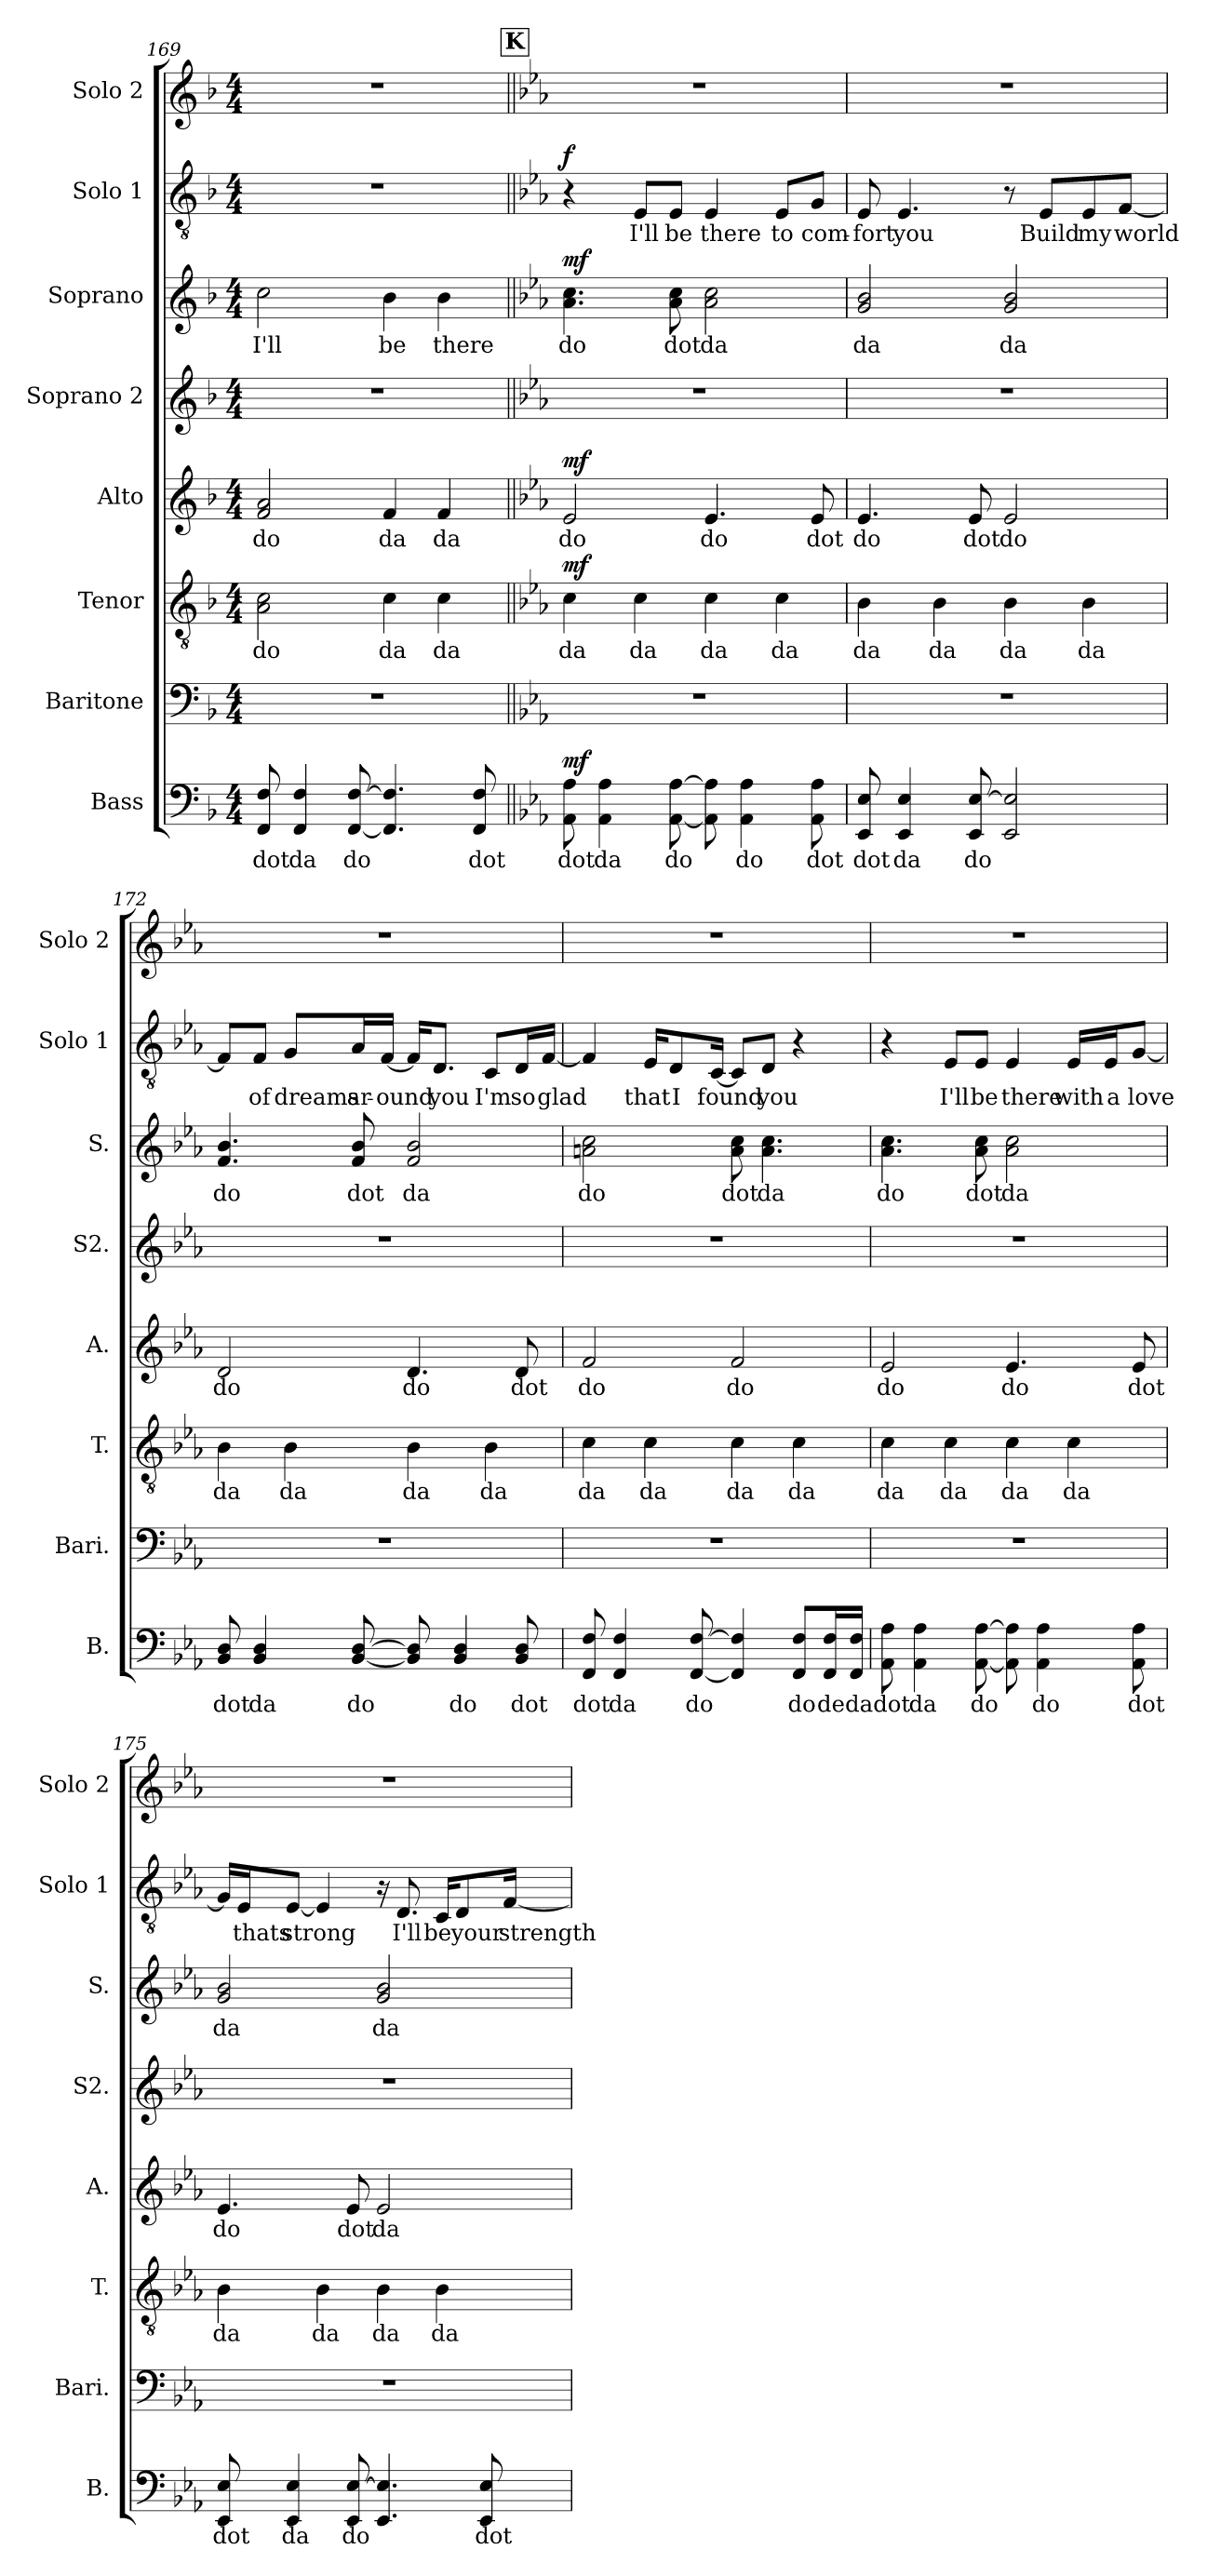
**kern	**text	**dynam	**kern	**kern	**text	**dynam	**kern	**text	**dynam	**kern	**kern	**text	**dynam	**kern	**text	**dynam	**kern
*part8	*part8	*part8	*part7	*part6	*part6	*part6	*part5	*part5	*part5	*part4	*part3	*part3	*part3	*part2	*part2	*part2	*part1
*staff8	*staff8	*staff8	*staff7	*staff6	*staff6	*staff6	*staff5	*staff5	*staff5	*staff4	*staff3	*staff3	*staff3	*staff2	*staff2	*staff2	*staff1
*I"Bass	*	*	*I"Baritone	*I"Tenor	*	*	*I"Alto	*	*	*I"Soprano 2	*I"Soprano	*	*	*I"Solo 1	*	*	*I"Solo 2
*I'B.	*	*	*I'Bari.	*I'T.	*	*	*I'A.	*	*	*I'S2.	*I'S.	*	*	*I'Solo 1	*	*	*I'Solo 2
*clefF4	*	*	*clefF4	*clefGv2	*	*	*clefG2	*	*	*clefG2	*clefG2	*	*	*clefGv2	*	*	*clefG2
*k[b-]	*	*	*k[b-]	*k[b-]	*	*	*k[b-]	*	*	*k[b-]	*k[b-]	*	*	*k[b-]	*	*	*k[b-]
*M4/4	*	*	*M4/4	*M4/4	*	*	*M4/4	*	*	*M4/4	*M4/4	*	*	*M4/4	*	*	*M4/4
=169	=169	=169	=169	=169	=169	=169	=169	=169	=169	=169	=169	=169	=169	=169	=169	=169	=169
!	!LO:LY:b	!	!	!	!LO:LY:b	!	!	!LO:LY:b	!	!	!	!LO:LY:b	!	!	!	!	!
8FF/ 8F/	dot	.	1r	2A\ 2c\	do	.	2f/ 2a/	do	.	1r	2cc\	I'll	.	1r	.	.	1r
!	!LO:LY:b	!	!	!	!	!	!	!	!	!	!	!	!	!	!	!	!
4FF/ 4F/	da	.	.	.	.	.	.	.	.	.	.	.	.	.	.	.	.
!	!LO:LY:b	!	!	!	!	!	!	!	!	!	!	!	!	!	!	!	!
[8FF/ [8F/	do	.	.	.	.	.	.	.	.	.	.	.	.	.	.	.	.
!	!	!	!	!	!LO:LY:b	!	!	!LO:LY:b	!	!	!	!LO:LY:b	!	!	!	!	!
4.FF/] 4.F/]	.	.	.	4c\	da	.	4f/	da	.	.	4b-\	be	.	.	.	.	.
!	!	!	!	!	!LO:LY:b	!	!	!LO:LY:b	!	!	!	!LO:LY:b	!	!	!	!	!
.	.	.	.	4c\	da	.	4f/	da	.	.	4b-\	there	.	.	.	.	.
!	!LO:LY:b	!	!	!	!	!	!	!	!	!	!	!	!	!	!	!	!
8FF/ 8F/	dot	.	.	.	.	.	.	.	.	.	.	.	.	.	.	.	.
!!LO:LB:g=z
!!LO:REH:place=s1:a:B:fs=14:t=K
=170||	=170||	=170||	=170||	=170||	=170||	=170||	=170||	=170||	=170||	=170||	=170||	=170||	=170||	=170||	=170||	=170||	=170||
*k[b-e-a-]	*	*	*k[b-e-a-]	*k[b-e-a-]	*	*	*k[b-e-a-]	*	*	*k[b-e-a-]	*k[b-e-a-]	*	*	*k[b-e-a-]	*	*	*k[b-e-a-]
!	!LO:LY:b	!LO:DY:b	!	!	!LO:LY:b	!LO:DY:b	!	!LO:LY:b	!LO:DY:b	!	!	!LO:LY:b	!LO:DY:b	!	!	!LO:DY:b	!
8AA-\ 8A-\	dot	mf	1r	4c\	da	mf	2e-/	do	mf	1r	4.a-\ 4.cc\	do	mf	4r	.	f	1r
!	!LO:LY:b	!	!	!	!	!	!	!	!	!	!	!	!	!	!	!	!
4AA-\ 4A-\	da	.	.	.	.	.	.	.	.	.	.	.	.	.	.	.	.
!	!	!	!	!	!LO:LY:b	!	!	!	!	!	!	!	!	!	!LO:LY:b	!	!
.	.	.	.	4c\	da	.	.	.	.	.	.	.	.	8E-/L	I'll	.	.
!	!LO:LY:b	!	!	!	!	!	!	!	!	!	!	!LO:LY:b	!	!	!LO:LY:b	!	!
[8AA-\ [8A-\	do	.	.	.	.	.	.	.	.	.	8a-\ 8cc\	dot	.	8E-/J	be	.	.
!	!	!	!	!	!LO:LY:b	!	!	!LO:LY:b	!	!	!	!LO:LY:b	!	!	!LO:LY:b	!	!
8AA-\] 8A-\]	.	.	.	4c\	da	.	4.e-/	do	.	.	2a-\ 2cc\	da	.	4E-/	there	.	.
!	!LO:LY:b	!	!	!	!	!	!	!	!	!	!	!	!	!	!	!	!
4AA-\ 4A-\	do	.	.	.	.	.	.	.	.	.	.	.	.	.	.	.	.
!	!	!	!	!	!LO:LY:b	!	!	!	!	!	!	!	!	!	!LO:LY:b	!	!
.	.	.	.	4c\	da	.	.	.	.	.	.	.	.	8E-/L	to	.	.
!	!LO:LY:b	!	!	!	!	!	!	!LO:LY:b	!	!	!	!	!	!	!LO:LY:b	!	!
8AA-\ 8A-\	dot	.	.	.	.	.	8e-/	dot	.	.	.	.	.	8G/J	com-	.	.
=171	=171	=171	=171	=171	=171	=171	=171	=171	=171	=171	=171	=171	=171	=171	=171	=171	=171
!	!LO:LY:b	!	!	!	!LO:LY:b	!	!	!LO:LY:b	!	!	!	!LO:LY:b	!	!	!LO:LY:b	!	!
8EE-/ 8E-/	dot	.	1r	4B-\	da	.	4.e-/	do	.	1r	2g/ 2b-/	da	.	8E-/	-fort	.	1r
!	!LO:LY:b	!	!	!	!	!	!	!	!	!	!	!	!	!	!LO:LY:b	!	!
4EE-/ 4E-/	da	.	.	.	.	.	.	.	.	.	.	.	.	4.E-/	you	.	.
!	!	!	!	!	!LO:LY:b	!	!	!	!	!	!	!	!	!	!	!	!
.	.	.	.	4B-\	da	.	.	.	.	.	.	.	.	.	.	.	.
!	!LO:LY:b	!	!	!	!	!	!	!LO:LY:b	!	!	!	!	!	!	!	!	!
8EE-/ [8E-/	do	.	.	.	.	.	8e-/	dot	.	.	.	.	.	.	.	.	.
!	!	!	!	!	!LO:LY:b	!	!	!LO:LY:b	!	!	!	!LO:LY:b	!	!	!	!	!
2EE-/ 2E-/]	.	.	.	4B-\	da	.	2e-/	do	.	.	2g/ 2b-/	da	.	8r	.	.	.
!	!	!	!	!	!	!	!	!	!	!	!	!	!	!	!LO:LY:b	!	!
.	.	.	.	.	.	.	.	.	.	.	.	.	.	8E-/L	Build	.	.
!	!	!	!	!	!LO:LY:b	!	!	!	!	!	!	!	!	!	!LO:LY:b	!	!
.	.	.	.	4B-\	da	.	.	.	.	.	.	.	.	8E-/	my	.	.
!	!	!	!	!	!	!	!	!	!	!	!	!	!	!	!LO:LY:b	!	!
.	.	.	.	.	.	.	.	.	.	.	.	.	.	[8F/J	world	.	.
=172	=172	=172	=172	=172	=172	=172	=172	=172	=172	=172	=172	=172	=172	=172	=172	=172	=172
!	!LO:LY:b	!	!	!	!LO:LY:b	!	!	!LO:LY:b	!	!	!	!LO:LY:b	!	!	!	!	!
8BB-/ 8D/	dot	.	1r	4B-\	da	.	2d/	do	.	1r	4.f/ 4.b-/	do	.	8F/L]	.	.	1r
!	!LO:LY:b	!	!	!	!	!	!	!	!	!	!	!	!	!	!LO:LY:b	!	!
4BB-/ 4D/	da	.	.	.	.	.	.	.	.	.	.	.	.	8F/J	of	.	.
!	!	!	!	!	!LO:LY:b	!	!	!	!	!	!	!	!	!	!LO:LY:b	!	!
.	.	.	.	4B-\	da	.	.	.	.	.	.	.	.	8G/L	dreams	.	.
!	!LO:LY:b	!	!	!	!	!	!	!	!	!	!	!LO:LY:b	!	!	!LO:LY:b	!	!
[8BB-/ [8D/	do	.	.	.	.	.	.	.	.	.	8f/ 8b-/	dot	.	16A-/L	ar-	.	.
!	!	!	!	!	!	!	!	!	!	!	!	!	!	!	!LO:LY:b	!	!
.	.	.	.	.	.	.	.	.	.	.	.	.	.	[16F/JJ	-ound	.	.
!	!	!	!	!	!LO:LY:b	!	!	!LO:LY:b	!	!	!	!LO:LY:b	!	!	!	!	!
8BB-/] 8D/]	.	.	.	4B-\	da	.	4.d/	do	.	.	2f/ 2b-/	da	.	16F/KL]	.	.	.
!	!	!	!	!	!	!	!	!	!	!	!	!	!	!	!LO:LY:b	!	!
.	.	.	.	.	.	.	.	.	.	.	.	.	.	8.D/J	you	.	.
!	!LO:LY:b	!	!	!	!	!	!	!	!	!	!	!	!	!	!	!	!
4BB-/ 4D/	do	.	.	.	.	.	.	.	.	.	.	.	.	.	.	.	.
!	!	!	!	!	!LO:LY:b	!	!	!	!	!	!	!	!	!	!LO:LY:b	!	!
.	.	.	.	4B-\	da	.	.	.	.	.	.	.	.	8C/L	I'm	.	.
!	!LO:LY:b	!	!	!	!	!	!	!LO:LY:b	!	!	!	!	!	!	!LO:LY:b	!	!
8BB-/ 8D/	dot	.	.	.	.	.	8d/	dot	.	.	.	.	.	16D/L	so	.	.
!	!	!	!	!	!	!	!	!	!	!	!	!	!	!	!LO:LY:b	!	!
.	.	.	.	.	.	.	.	.	.	.	.	.	.	[16F/JJ	glad	.	.
!!LO:PB:g=z
=173	=173	=173	=173	=173	=173	=173	=173	=173	=173	=173	=173	=173	=173	=173	=173	=173	=173
!	!LO:LY:b	!	!	!	!LO:LY:b	!	!	!LO:LY:b	!	!	!	!LO:LY:b	!	!	!	!	!
8FF/ 8F/	dot	.	1r	4c\	da	.	2f/	do	.	1r	2an\ 2cc\	do	.	4F/]	.	.	1r
!	!LO:LY:b	!	!	!	!	!	!	!	!	!	!	!	!	!	!	!	!
4FF/ 4F/	da	.	.	.	.	.	.	.	.	.	.	.	.	.	.	.	.
!	!	!	!	!	!LO:LY:b	!	!	!	!	!	!	!	!	!	!LO:LY:b	!	!
.	.	.	.	4c\	da	.	.	.	.	.	.	.	.	16E-/KL	that	.	.
!	!	!	!	!	!	!	!	!	!	!	!	!	!	!	!LO:LY:b	!	!
.	.	.	.	.	.	.	.	.	.	.	.	.	.	8D/	I	.	.
!	!LO:LY:b	!	!	!	!	!	!	!	!	!	!	!	!	!	!	!	!
[8FF/ [8F/	do	.	.	.	.	.	.	.	.	.	.	.	.	.	.	.	.
!	!	!	!	!	!	!	!	!	!	!	!	!	!	!	!LO:LY:b	!	!
.	.	.	.	.	.	.	.	.	.	.	.	.	.	[16C/Jk	found	.	.
!	!	!	!	!	!LO:LY:b	!	!	!LO:LY:b	!	!	!	!LO:LY:b	!	!	!	!	!
4FF/] 4F/]	.	.	.	4c\	da	.	2f/	do	.	.	8a\ 8cc\	dot	.	8C/L]	.	.	.
!	!	!	!	!	!	!	!	!	!	!	!	!LO:LY:b	!	!	!LO:LY:b	!	!
.	.	.	.	.	.	.	.	.	.	.	4.a\ 4.cc\	da	.	8D/J	you	.	.
!	!LO:LY:b	!	!	!	!LO:LY:b	!	!	!	!	!	!	!	!	!	!	!	!
8FF/ 8F/L	do	.	.	4c\	da	.	.	.	.	.	.	.	.	4r	.	.	.
!	!LO:LY:b	!	!	!	!	!	!	!	!	!	!	!	!	!	!	!	!
16FF/ 16F/L	de	.	.	.	.	.	.	.	.	.	.	.	.	.	.	.	.
!	!LO:LY:b	!	!	!	!	!	!	!	!	!	!	!	!	!	!	!	!
16FF/ 16F/JJ	da	.	.	.	.	.	.	.	.	.	.	.	.	.	.	.	.
=174	=174	=174	=174	=174	=174	=174	=174	=174	=174	=174	=174	=174	=174	=174	=174	=174	=174
!	!LO:LY:b	!	!	!	!LO:LY:b	!	!	!LO:LY:b	!	!	!	!LO:LY:b	!	!	!	!	!
8AA-\ 8A-\	dot	.	1r	4c\	da	.	2e-/	do	.	1r	4.a-\ 4.cc\	do	.	4r	.	.	1r
!	!LO:LY:b	!	!	!	!	!	!	!	!	!	!	!	!	!	!	!	!
4AA-\ 4A-\	da	.	.	.	.	.	.	.	.	.	.	.	.	.	.	.	.
!	!	!	!	!	!LO:LY:b	!	!	!	!	!	!	!	!	!	!LO:LY:b	!	!
.	.	.	.	4c\	da	.	.	.	.	.	.	.	.	8E-/L	I'll	.	.
!	!LO:LY:b	!	!	!	!	!	!	!	!	!	!	!LO:LY:b	!	!	!LO:LY:b	!	!
[8AA-\ [8A-\	do	.	.	.	.	.	.	.	.	.	8a-\ 8cc\	dot	.	8E-/J	be	.	.
!	!	!	!	!	!LO:LY:b	!	!	!LO:LY:b	!	!	!	!LO:LY:b	!	!	!LO:LY:b	!	!
8AA-\] 8A-\]	.	.	.	4c\	da	.	4.e-/	do	.	.	2a-\ 2cc\	da	.	4E-/	there	.	.
!	!LO:LY:b	!	!	!	!	!	!	!	!	!	!	!	!	!	!	!	!
4AA-\ 4A-\	do	.	.	.	.	.	.	.	.	.	.	.	.	.	.	.	.
!	!	!	!	!	!LO:LY:b	!	!	!	!	!	!	!	!	!	!LO:LY:b	!	!
.	.	.	.	4c\	da	.	.	.	.	.	.	.	.	16E-/LL	with	.	.
!	!	!	!	!	!	!	!	!	!	!	!	!	!	!	!LO:LY:b	!	!
.	.	.	.	.	.	.	.	.	.	.	.	.	.	16E-/J	a	.	.
!	!LO:LY:b	!	!	!	!	!	!	!LO:LY:b	!	!	!	!	!	!	!LO:LY:b	!	!
8AA-\ 8A-\	dot	.	.	.	.	.	8e-/	dot	.	.	.	.	.	[8G/J	love	.	.
=175	=175	=175	=175	=175	=175	=175	=175	=175	=175	=175	=175	=175	=175	=175	=175	=175	=175
!	!LO:LY:b	!	!	!	!LO:LY:b	!	!	!LO:LY:b	!	!	!	!LO:LY:b	!	!	!	!	!
8EE-/ 8E-/	dot	.	1r	4B-\	da	.	4.e-/	do	.	1r	2g/ 2b-/	da	.	16G/LL]	.	.	1r
!	!	!	!	!	!	!	!	!	!	!	!	!	!	!	!LO:LY:b	!	!
.	.	.	.	.	.	.	.	.	.	.	.	.	.	16E-/J	thats	.	.
!	!LO:LY:b	!	!	!	!	!	!	!	!	!	!	!	!	!	!LO:LY:b	!	!
4EE-/ 4E-/	da	.	.	.	.	.	.	.	.	.	.	.	.	[8E-/J	strong	.	.
!	!	!	!	!	!LO:LY:b	!	!	!	!	!	!	!	!	!	!	!	!
.	.	.	.	4B-\	da	.	.	.	.	.	.	.	.	4E-/]	.	.	.
!	!LO:LY:b	!	!	!	!	!	!	!LO:LY:b	!	!	!	!	!	!	!	!	!
8EE-/ [8E-/	do	.	.	.	.	.	8e-/	dot	.	.	.	.	.	.	.	.	.
!	!	!	!	!	!LO:LY:b	!	!	!LO:LY:b	!	!	!	!LO:LY:b	!	!	!	!	!
4.EE-/ 4.E-/]	.	.	.	4B-\	da	.	2e-/	da	.	.	2g/ 2b-/	da	.	16r	.	.	.
!	!	!	!	!	!	!	!	!	!	!	!	!	!	!	!LO:LY:b	!	!
.	.	.	.	.	.	.	.	.	.	.	.	.	.	8.D/	I'll	.	.
!	!	!	!	!	!LO:LY:b	!	!	!	!	!	!	!	!	!	!LO:LY:b	!	!
.	.	.	.	4B-\	da	.	.	.	.	.	.	.	.	16C/KL	be	.	.
!	!	!	!	!	!	!	!	!	!	!	!	!	!	!	!LO:LY:b	!	!
.	.	.	.	.	.	.	.	.	.	.	.	.	.	8D/	your	.	.
!	!LO:LY:b	!	!	!	!	!	!	!	!	!	!	!	!	!	!	!	!
8EE-/ 8E-/	dot	.	.	.	.	.	.	.	.	.	.	.	.	.	.	.	.
!	!	!	!	!	!	!	!	!	!	!	!	!	!	!	!LO:LY:b	!	!
.	.	.	.	.	.	.	.	.	.	.	.	.	.	[16F/Jk	strength	.	.
=	=	=	=	=	=	=	=	=	=	=	=	=	=	=	=	=	=
*-	*-	*-	*-	*-	*-	*-	*-	*-	*-	*-	*-	*-	*-	*-	*-	*-	*-
